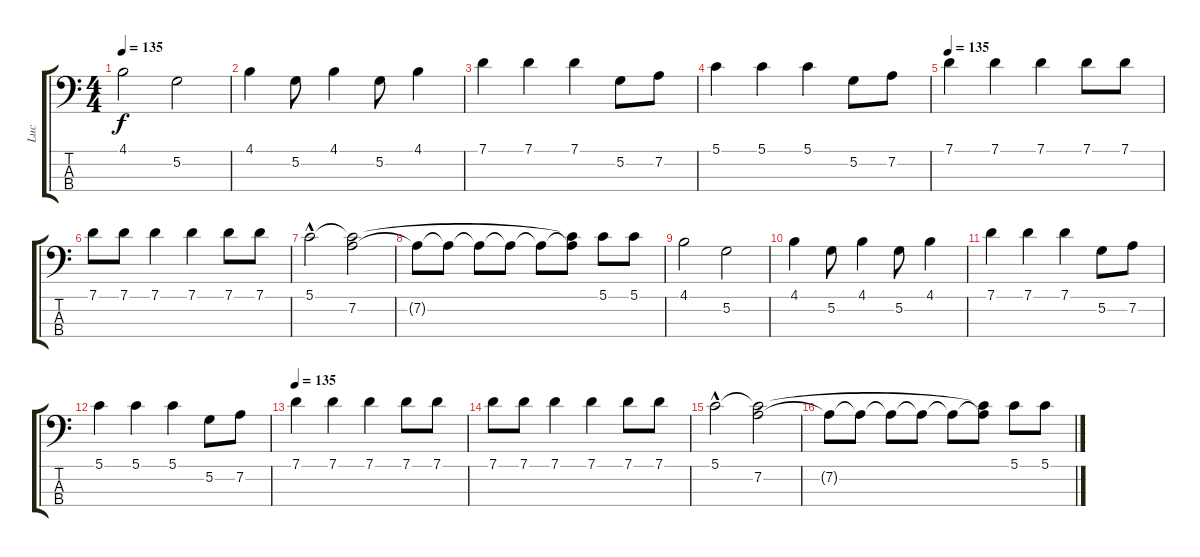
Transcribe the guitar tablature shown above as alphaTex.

\track ("Luc" "Luc") {instrument electricbassfinger}
\staff {score tabs}
\tuning (G2 D2 A1 E1) {hide}
\ts (4 4)
\tempo 135
\clef f4
\ks c
4.1.2{dy f} 5.2.2 |
4.1.4 5.2.8 4.1.4 5.2.8 4.1.4 |
7.1.4 7.1.4 7.1.4 5.2.8 7.2.8 |
5.1.4 5.1.4 5.1.4 5.2.8 7.2.8 |
\tempo 135
7.1.4 7.1.4 7.1.4 7.1.8 7.1.8 |
7.1.8 7.1.8 7.1.4 7.1.4 7.1.8 7.1.8 |
5.1{hac}.2 (5.1{t} 7.2).2 |
7.2{t}.8 7.2{t}.8 7.2{t}.8 7.2{t}.8 7.2{t}.8 (5.1{t} 7.2{t}).8 5.1.8 5.1.8 |
4.1.2 5.2.2 |
4.1.4 5.2.8 4.1.4 5.2.8 4.1.4 |
7.1.4 7.1.4 7.1.4 5.2.8 7.2.8 |
5.1.4 5.1.4 5.1.4 5.2.8 7.2.8 |
\tempo 135
7.1.4 7.1.4 7.1.4 7.1.8 7.1.8 |
7.1.8 7.1.8 7.1.4 7.1.4 7.1.8 7.1.8 |
5.1{hac}.2 (5.1{t} 7.2).2 |
7.2{t}.8 7.2{t}.8 7.2{t}.8 7.2{t}.8 7.2{t}.8 (5.1{t} 7.2{t}).8 5.1.8 5.1.8
